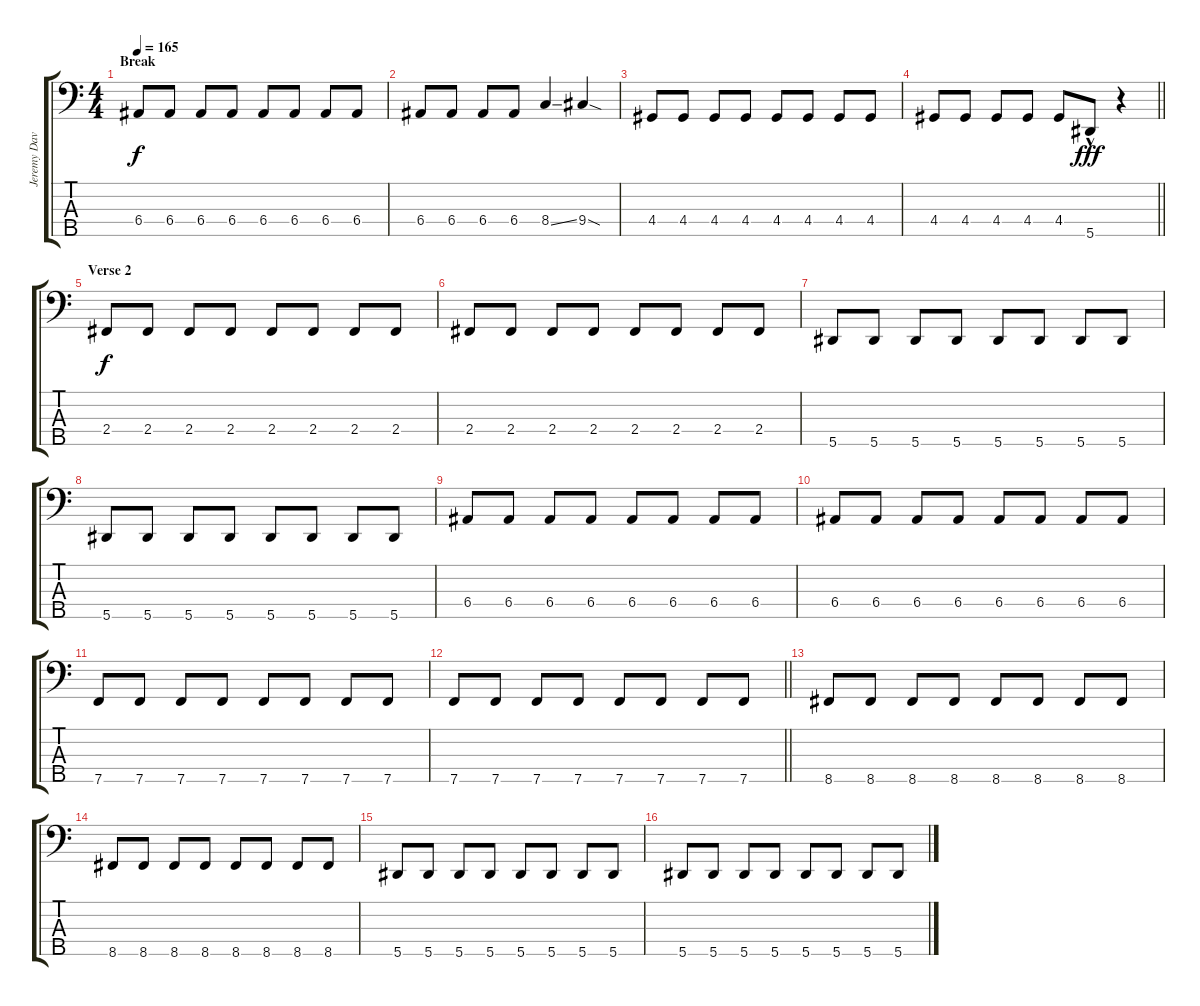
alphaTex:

\track ("Jeremy Davis (Bass/5 String Wierd Tuning" "Jeremy Dav") {instrument electricbasspick}
\staff {score tabs}
\tuning (G2 D2 A1 E1 Bb0) {hide}
\ts (4 4)
\section ("" "Break")
\tempo 165
\clef f4
\ks c
6.4.8{dy f} 6.4.8 6.4.8 6.4.8 6.4.8 6.4.8 6.4.8 6.4.8 |
6.4.8 6.4.8 6.4.8 6.4.8 8.4{ss}.4 9.4{sod}.4 |
4.4.8 4.4.8 4.4.8 4.4.8 4.4.8 4.4.8 4.4.8 4.4.8 |
\barLineRight lightlight
4.4.8 4.4.8 4.4.8 4.4.8 4.4.8 5.5{hac}.8{dy fff} r.4 |
\section ("" "Verse 2")
2.4.8{dy f} 2.4.8 2.4.8 2.4.8 2.4.8 2.4.8 2.4.8 2.4.8 |
2.4.8 2.4.8 2.4.8 2.4.8 2.4.8 2.4.8 2.4.8 2.4.8 |
5.5.8 5.5.8 5.5.8 5.5.8 5.5.8 5.5.8 5.5.8 5.5.8 |
5.5.8 5.5.8 5.5.8 5.5.8 5.5.8 5.5.8 5.5.8 5.5.8 |
6.4.8 6.4.8 6.4.8 6.4.8 6.4.8 6.4.8 6.4.8 6.4.8 |
6.4.8 6.4.8 6.4.8 6.4.8 6.4.8 6.4.8 6.4.8 6.4.8 |
7.5.8 7.5.8 7.5.8 7.5.8 7.5.8 7.5.8 7.5.8 7.5.8 |
\barLineRight lightlight
7.5.8 7.5.8 7.5.8 7.5.8 7.5.8 7.5.8 7.5.8 7.5.8 |
8.5.8 8.5.8 8.5.8 8.5.8 8.5.8 8.5.8 8.5.8 8.5.8 |
8.5.8 8.5.8 8.5.8 8.5.8 8.5.8 8.5.8 8.5.8 8.5.8 |
5.5.8 5.5.8 5.5.8 5.5.8 5.5.8 5.5.8 5.5.8 5.5.8 |
5.5.8 5.5.8 5.5.8 5.5.8 5.5.8 5.5.8 5.5.8 5.5.8
